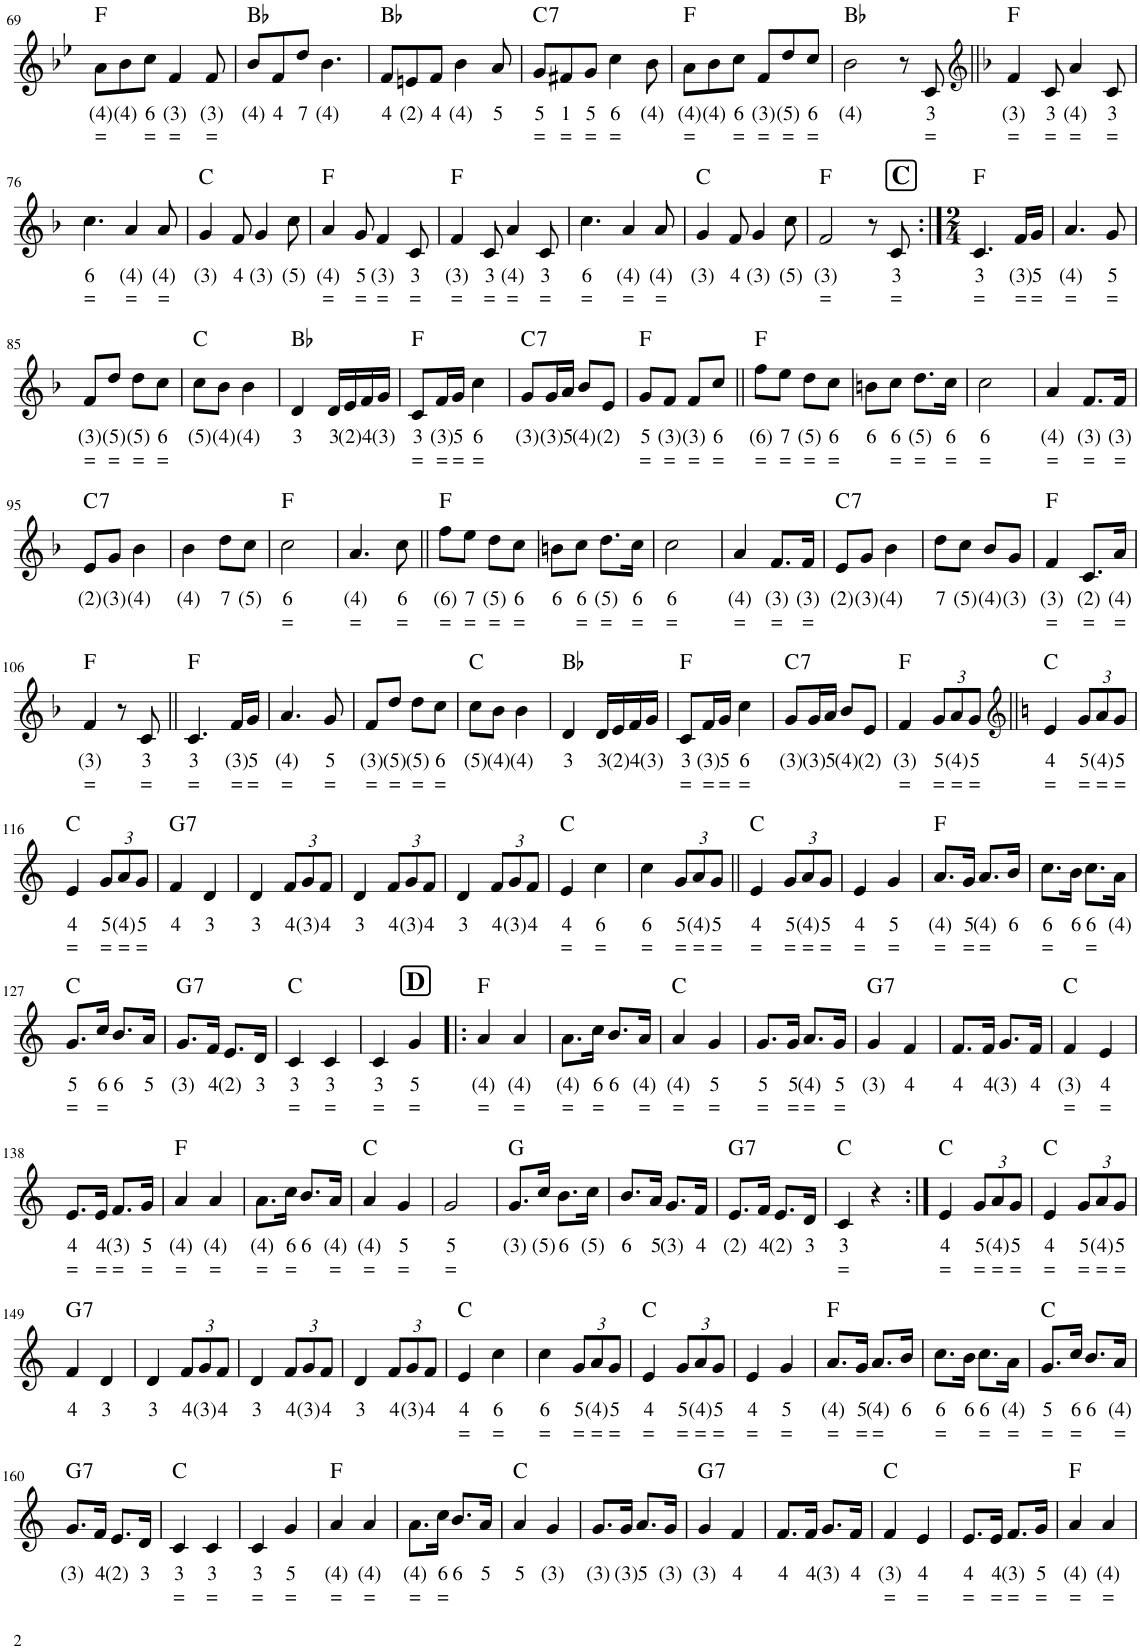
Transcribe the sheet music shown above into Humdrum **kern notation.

**kern	**text	**text	**harte
*part1	*part1	*part1	*part1
*staff1	*staff1	*staff1	*
*I"Stem	*	*	*
*I'Stm.	*	*	*
!!LO:PB:g=z
*clefG2	*	*	*
*k[b-e-]	*	*	*
*M6/8	*	*	*
=69	=69	=69	=69
!	!LO:LY:b	!LO:LY:b	!
8a\L	(4)	=	F:maj
!	!LO:LY:b	!	!
8b-\	(4)	.	.
!	!LO:LY:b	!LO:LY:b	!
8cc\J	6	=	.
!	!LO:LY:b	!LO:LY:b	!
4f/	(3)	=	.
!	!LO:LY:b	!LO:LY:b	!
8f/	(3)	=	.
=70	=70	=70	=70
!	!LO:LY:b	!	!
8b-/L	(4)	.	Bb:maj
!	!LO:LY:b	!	!
8f/	4	.	.
!	!LO:LY:b	!	!
8dd/J	7	.	.
!	!LO:LY:b	!	!
4.b-\	(4)	.	.
=71	=71	=71	=71
!	!LO:LY:b	!	!
8f/L	4	.	Bb:maj
!	!LO:LY:b	!	!
8en/	(2)	.	.
!	!LO:LY:b	!	!
8f/J	4	.	.
!	!LO:LY:b	!	!
4b-\	(4)	.	.
!	!LO:LY:b	!	!
8a/	5	.	.
=72	=72	=72	=72
!	!LO:LY:b	!LO:LY:b	!LO:H:kt=7
8g/L	5	=	C:7
!	!LO:LY:b	!LO:LY:b	!
8f#X/	1	=	.
!	!LO:LY:b	!LO:LY:b	!
8g/J	5	=	.
!	!LO:LY:b	!LO:LY:b	!
4cc\	6	=	.
!	!LO:LY:b	!	!
8b-\	(4)	.	.
=73	=73	=73	=73
!	!LO:LY:b	!LO:LY:b	!
8a\L	(4)	=	F:maj
!	!LO:LY:b	!	!
8b-\	(4)	.	.
!	!LO:LY:b	!LO:LY:b	!
8cc\J	6	=	.
!	!LO:LY:b	!LO:LY:b	!
8f/L	(3)	=	.
!	!LO:LY:b	!LO:LY:b	!
8dd/	(5)	=	.
!	!LO:LY:b	!LO:LY:b	!
8cc/J	6	=	.
=74	=74	=74	=74
!	!LO:LY:b	!	!
2b-\	(4)	.	Bb:maj
8r	.	.	.
!	!LO:LY:b	!LO:LY:b	!
8c/	3	=	.
=75||	=75||	=75||	=75||
*clefG2	*	*	*
*k[b-]	*	*	*
!	!LO:LY:b	!LO:LY:b	!
4f/	(3)	=	F:maj
!	!LO:LY:b	!LO:LY:b	!
8c/	3	=	.
!	!LO:LY:b	!LO:LY:b	!
4a/	(4)	=	.
!	!LO:LY:b	!LO:LY:b	!
8c/	3	=	.
!!LO:LB:g=z
=76	=76	=76	=76
!	!LO:LY:b	!LO:LY:b	!
4.cc\	6	=	.
!	!LO:LY:b	!LO:LY:b	!
4a/	(4)	=	.
!	!LO:LY:b	!LO:LY:b	!
8a/	(4)	=	.
=77	=77	=77	=77
!	!LO:LY:b	!	!
4g/	(3)	.	C:maj
!	!LO:LY:b	!	!
8f/	4	.	.
!	!LO:LY:b	!	!
4g/	(3)	.	.
!	!LO:LY:b	!	!
8cc\	(5)	.	.
=78	=78	=78	=78
!	!LO:LY:b	!LO:LY:b	!
4a/	(4)	=	F:maj
!	!LO:LY:b	!LO:LY:b	!
8g/	5	=	.
!	!LO:LY:b	!LO:LY:b	!
4f/	(3)	=	.
!	!LO:LY:b	!LO:LY:b	!
8c/	3	=	.
=79	=79	=79	=79
!	!LO:LY:b	!LO:LY:b	!
4f/	(3)	=	F:maj
!	!LO:LY:b	!LO:LY:b	!
8c/	3	=	.
!	!LO:LY:b	!LO:LY:b	!
4a/	(4)	=	.
!	!LO:LY:b	!LO:LY:b	!
8c/	3	=	.
=80	=80	=80	=80
!	!LO:LY:b	!LO:LY:b	!
4.cc\	6	=	.
!	!LO:LY:b	!LO:LY:b	!
4a/	(4)	=	.
!	!LO:LY:b	!LO:LY:b	!
8a/	(4)	=	.
=81	=81	=81	=81
!	!LO:LY:b	!	!
4g/	(3)	.	C:maj
!	!LO:LY:b	!	!
8f/	4	.	.
!	!LO:LY:b	!	!
4g/	(3)	.	.
!	!LO:LY:b	!	!
8cc\	(5)	.	.
=82	=82	=82	=82
!	!LO:LY:b	!LO:LY:b	!
2f/	(3)	=	F:maj
8r	.	.	.
!	!LO:LY:b	!LO:LY:b	!
8c/	3	=	.
!!LO:REH:place=s1:a:B:cj:fs=14:t=C
=83:|!	=83:|!	=83:|!	=83:|!
*M2/4	*	*	*
!	!LO:LY:b	!LO:LY:b	!
4.c/	3	=	F:maj
!	!LO:LY:b	!LO:LY:b	!
16f/LL	(3)	=	.
!	!LO:LY:b	!LO:LY:b	!
16g/JJ	5	=	.
=84	=84	=84	=84
!	!LO:LY:b	!LO:LY:b	!
4.a/	(4)	=	.
!	!LO:LY:b	!LO:LY:b	!
8g/	5	=	.
!!LO:LB:g=z
=85	=85	=85	=85
!	!LO:LY:b	!LO:LY:b	!
8f/L	(3)	=	.
!	!LO:LY:b	!LO:LY:b	!
8dd/J	(5)	=	.
!	!LO:LY:b	!LO:LY:b	!
8dd\L	(5)	=	.
!	!LO:LY:b	!LO:LY:b	!
8cc\J	6	=	.
=86	=86	=86	=86
!	!LO:LY:b	!	!
8cc\L	(5)	.	C:maj
!	!LO:LY:b	!	!
8b-\J	(4)	.	.
!	!LO:LY:b	!	!
4b-\	(4)	.	.
=87	=87	=87	=87
!	!LO:LY:b	!	!
4d/	3	.	Bb:maj
!	!LO:LY:b	!	!
16d/LL	3	.	.
!	!LO:LY:b	!	!
16e/	(2)	.	.
!	!LO:LY:b	!	!
16f/	4	.	.
!	!LO:LY:b	!	!
16g/JJ	(3)	.	.
=88	=88	=88	=88
!	!LO:LY:b	!LO:LY:b	!
8c/L	3	=	F:maj
!	!LO:LY:b	!LO:LY:b	!
16f/L	(3)	=	.
!	!LO:LY:b	!LO:LY:b	!
16g/JJ	5	=	.
!	!LO:LY:b	!LO:LY:b	!
4cc\	6	=	.
=89	=89	=89	=89
!	!LO:LY:b	!	!LO:H:kt=7
8g/L	(3)	.	C:7
!	!LO:LY:b	!	!
16g/L	(3)	.	.
!	!LO:LY:b	!	!
16a/JJ	5	.	.
!	!LO:LY:b	!	!
8b-/L	(4)	.	.
!	!LO:LY:b	!	!
8e/J	(2)	.	.
=90	=90	=90	=90
!	!LO:LY:b	!LO:LY:b	!
8g/L	5	=	F:maj
!	!LO:LY:b	!LO:LY:b	!
8f/J	(3)	=	.
!	!LO:LY:b	!LO:LY:b	!
8f/L	(3)	=	.
!	!LO:LY:b	!LO:LY:b	!
8cc/J	6	=	.
=91||	=91||	=91||	=91||
!	!LO:LY:b	!LO:LY:b	!
8ff\L	(6)	=	F:maj
!	!LO:LY:b	!LO:LY:b	!
8ee\J	7	=	.
!	!LO:LY:b	!LO:LY:b	!
8dd\L	(5)	=	.
!	!LO:LY:b	!LO:LY:b	!
8cc\J	6	=	.
=92	=92	=92	=92
!	!LO:LY:b	!	!
8bn\L	6	.	.
!	!LO:LY:b	!LO:LY:b	!
8cc\J	6	=	.
!	!LO:LY:b	!LO:LY:b	!
8.dd\L	(5)	=	.
!	!LO:LY:b	!LO:LY:b	!
16cc\Jk	6	=	.
=93	=93	=93	=93
!	!LO:LY:b	!LO:LY:b	!
2cc\	6	=	.
=94	=94	=94	=94
!	!LO:LY:b	!LO:LY:b	!
4a/	(4)	=	.
!	!LO:LY:b	!LO:LY:b	!
8.f/L	(3)	=	.
!	!LO:LY:b	!LO:LY:b	!
16f/Jk	(3)	=	.
!!LO:LB:g=z
=95	=95	=95	=95
!	!LO:LY:b	!	!LO:H:kt=7
8e/L	(2)	.	C:7
!	!LO:LY:b	!	!
8g/J	(3)	.	.
!	!LO:LY:b	!	!
4b-\	(4)	.	.
=96	=96	=96	=96
!	!LO:LY:b	!	!
4b-\	(4)	.	.
!	!LO:LY:b	!	!
8dd\L	7	.	.
!	!LO:LY:b	!	!
8cc\J	(5)	.	.
=97	=97	=97	=97
!	!LO:LY:b	!LO:LY:b	!
2cc\	6	=	F:maj
=98	=98	=98	=98
!	!LO:LY:b	!LO:LY:b	!
4.a/	(4)	=	.
!	!LO:LY:b	!LO:LY:b	!
8cc\	6	=	.
=99||	=99||	=99||	=99||
!	!LO:LY:b	!LO:LY:b	!
8ff\L	(6)	=	F:maj
!	!LO:LY:b	!LO:LY:b	!
8ee\J	7	=	.
!	!LO:LY:b	!LO:LY:b	!
8dd\L	(5)	=	.
!	!LO:LY:b	!LO:LY:b	!
8cc\J	6	=	.
=100	=100	=100	=100
!	!LO:LY:b	!	!
8bn\L	6	.	.
!	!LO:LY:b	!LO:LY:b	!
8cc\J	6	=	.
!	!LO:LY:b	!LO:LY:b	!
8.dd\L	(5)	=	.
!	!LO:LY:b	!LO:LY:b	!
16cc\Jk	6	=	.
=101	=101	=101	=101
!	!LO:LY:b	!LO:LY:b	!
2cc\	6	=	.
=102	=102	=102	=102
!	!LO:LY:b	!LO:LY:b	!
4a/	(4)	=	.
!	!LO:LY:b	!LO:LY:b	!
8.f/L	(3)	=	.
!	!LO:LY:b	!LO:LY:b	!
16f/Jk	(3)	=	.
=103	=103	=103	=103
!	!LO:LY:b	!	!LO:H:kt=7
8e/L	(2)	.	C:7
!	!LO:LY:b	!	!
8g/J	(3)	.	.
!	!LO:LY:b	!	!
4b-\	(4)	.	.
=104	=104	=104	=104
!	!LO:LY:b	!	!
8dd\L	7	.	.
!	!LO:LY:b	!	!
8cc\J	(5)	.	.
!	!LO:LY:b	!	!
8b-/L	(4)	.	.
!	!LO:LY:b	!	!
8g/J	(3)	.	.
=105	=105	=105	=105
!	!LO:LY:b	!LO:LY:b	!
4f/	(3)	=	F:maj
!	!LO:LY:b	!LO:LY:b	!
8.c/L	(2)	=	.
!	!LO:LY:b	!LO:LY:b	!
16a/Jk	(4)	=	.
!!LO:LB:g=z
=106	=106	=106	=106
!	!LO:LY:b	!LO:LY:b	!
4f/	(3)	=	F:maj
8r	.	.	.
!	!LO:LY:b	!LO:LY:b	!
8c/	3	=	.
=107||	=107||	=107||	=107||
!	!LO:LY:b	!LO:LY:b	!
4.c/	3	=	F:maj
!	!LO:LY:b	!LO:LY:b	!
16f/LL	(3)	=	.
!	!LO:LY:b	!LO:LY:b	!
16g/JJ	5	=	.
=108	=108	=108	=108
!	!LO:LY:b	!LO:LY:b	!
4.a/	(4)	=	.
!	!LO:LY:b	!LO:LY:b	!
8g/	5	=	.
=109	=109	=109	=109
!	!LO:LY:b	!LO:LY:b	!
8f/L	(3)	=	.
!	!LO:LY:b	!LO:LY:b	!
8dd/J	(5)	=	.
!	!LO:LY:b	!LO:LY:b	!
8dd\L	(5)	=	.
!	!LO:LY:b	!LO:LY:b	!
8cc\J	6	=	.
=110	=110	=110	=110
!	!LO:LY:b	!	!
8cc\L	(5)	.	C:maj
!	!LO:LY:b	!	!
8b-\J	(4)	.	.
!	!LO:LY:b	!	!
4b-\	(4)	.	.
=111	=111	=111	=111
!	!LO:LY:b	!	!
4d/	3	.	Bb:maj
!	!LO:LY:b	!	!
16d/LL	3	.	.
!	!LO:LY:b	!	!
16e/	(2)	.	.
!	!LO:LY:b	!	!
16f/	4	.	.
!	!LO:LY:b	!	!
16g/JJ	(3)	.	.
=112	=112	=112	=112
!	!LO:LY:b	!LO:LY:b	!
8c/L	3	=	F:maj
!	!LO:LY:b	!LO:LY:b	!
16f/L	(3)	=	.
!	!LO:LY:b	!LO:LY:b	!
16g/JJ	5	=	.
!	!LO:LY:b	!LO:LY:b	!
4cc\	6	=	.
=113	=113	=113	=113
!	!LO:LY:b	!	!LO:H:kt=7
8g/L	(3)	.	C:7
!	!LO:LY:b	!	!
16g/L	(3)	.	.
!	!LO:LY:b	!	!
16a/JJ	5	.	.
!	!LO:LY:b	!	!
8b-/L	(4)	.	.
!	!LO:LY:b	!	!
8e/J	(2)	.	.
=114	=114	=114	=114
!	!LO:LY:b	!LO:LY:b	!
4f/	(3)	=	F:maj
*Xbrackettup	*	*	*
!	!LO:LY:b	!LO:LY:b	!
12g/L	5	=	.
!	!LO:LY:b	!LO:LY:b	!
12a/	(4)	=	.
!	!LO:LY:b	!LO:LY:b	!
12g/J	5	=	.
=115||	=115||	=115||	=115||
*clefG2	*	*	*
*k[]	*	*	*
!	!LO:LY:b	!LO:LY:b	!
4e/	4	=	C:maj
!	!LO:LY:b	!LO:LY:b	!
12g/L	5	=	.
!	!LO:LY:b	!LO:LY:b	!
12a/	(4)	=	.
!	!LO:LY:b	!LO:LY:b	!
12g/J	5	=	.
!!LO:LB:g=z
=116	=116	=116	=116
!	!LO:LY:b	!LO:LY:b	!
4e/	4	=	C:maj
!	!LO:LY:b	!LO:LY:b	!
12g/L	5	=	.
!	!LO:LY:b	!LO:LY:b	!
12a/	(4)	=	.
!	!LO:LY:b	!LO:LY:b	!
12g/J	5	=	.
=117	=117	=117	=117
!	!LO:LY:b	!	!LO:H:kt=7
4f/	4	.	G:7
!	!LO:LY:b	!	!
4d/	3	.	.
=118	=118	=118	=118
!	!LO:LY:b	!	!
4d/	3	.	.
!	!LO:LY:b	!	!
12f/L	4	.	.
!	!LO:LY:b	!	!
12g/	(3)	.	.
!	!LO:LY:b	!	!
12f/J	4	.	.
=119	=119	=119	=119
!	!LO:LY:b	!	!
4d/	3	.	.
!	!LO:LY:b	!	!
12f/L	4	.	.
!	!LO:LY:b	!	!
12g/	(3)	.	.
!	!LO:LY:b	!	!
12f/J	4	.	.
=120	=120	=120	=120
!	!LO:LY:b	!	!
4d/	3	.	.
!	!LO:LY:b	!	!
12f/L	4	.	.
!	!LO:LY:b	!	!
12g/	(3)	.	.
!	!LO:LY:b	!	!
12f/J	4	.	.
=121	=121	=121	=121
!	!LO:LY:b	!LO:LY:b	!
4e/	4	=	C:maj
!	!LO:LY:b	!LO:LY:b	!
4cc\	6	=	.
=122	=122	=122	=122
!	!LO:LY:b	!LO:LY:b	!
4cc\	6	=	.
!	!LO:LY:b	!LO:LY:b	!
12g/L	5	=	.
!	!LO:LY:b	!LO:LY:b	!
12a/	(4)	=	.
!	!LO:LY:b	!LO:LY:b	!
12g/J	5	=	.
=123||	=123||	=123||	=123||
*k[]	*	*	*
!	!LO:LY:b	!LO:LY:b	!
4e/	4	=	C:maj
!	!LO:LY:b	!LO:LY:b	!
12g/L	5	=	.
!	!LO:LY:b	!LO:LY:b	!
12a/	(4)	=	.
!	!LO:LY:b	!LO:LY:b	!
12g/J	5	=	.
=124	=124	=124	=124
!	!LO:LY:b	!LO:LY:b	!
4e/	4	=	.
!	!LO:LY:b	!LO:LY:b	!
4g/	5	=	.
=125	=125	=125	=125
!	!LO:LY:b	!LO:LY:b	!
8.a/L	(4)	=	F:maj
!	!LO:LY:b	!LO:LY:b	!
16g/Jk	5	=	.
!	!LO:LY:b	!LO:LY:b	!
8.a/L	(4)	=	.
!	!LO:LY:b	!	!
16b/Jk	6	.	.
=126	=126	=126	=126
!	!LO:LY:b	!LO:LY:b	!
8.cc\L	6	=	.
!	!LO:LY:b	!	!
16b\Jk	6	.	.
!	!LO:LY:b	!LO:LY:b	!
8.cc\L	6	=	.
!	!LO:LY:b	!	!
16a\Jk	(4)	.	.
!!LO:LB:g=z
=127	=127	=127	=127
!	!LO:LY:b	!LO:LY:b	!
8.g/L	5	=	C:maj
!	!LO:LY:b	!LO:LY:b	!
16cc/Jk	6	=	.
!	!LO:LY:b	!	!
8.b/L	6	.	.
!	!LO:LY:b	!	!
16a/Jk	5	.	.
=128	=128	=128	=128
!	!LO:LY:b	!	!LO:H:kt=7
8.g/L	(3)	.	G:7
!	!LO:LY:b	!	!
16f/Jk	4	.	.
!	!LO:LY:b	!	!
8.e/L	(2)	.	.
!	!LO:LY:b	!	!
16d/Jk	3	.	.
=129	=129	=129	=129
!	!LO:LY:b	!LO:LY:b	!
4c/	3	=	C:maj
!	!LO:LY:b	!LO:LY:b	!
4c/	3	=	.
=130	=130	=130	=130
!	!LO:LY:b	!LO:LY:b	!
4c/	3	=	.
!	!LO:LY:b	!LO:LY:b	!
4g/	5	=	.
!!LO:REH:place=s1:a:B:cj:fs=14:t=D
=131!|:	=131!|:	=131!|:	=131!|:
!	!LO:LY:b	!LO:LY:b	!
4a/	(4)	=	F:maj
!	!LO:LY:b	!LO:LY:b	!
4a/	(4)	=	.
=132	=132	=132	=132
!	!LO:LY:b	!LO:LY:b	!
8.a\L	(4)	=	.
!	!LO:LY:b	!LO:LY:b	!
16cc\Jk	6	=	.
!	!LO:LY:b	!	!
8.b/L	6	.	.
!	!LO:LY:b	!LO:LY:b	!
16a/Jk	(4)	=	.
=133	=133	=133	=133
!	!LO:LY:b	!LO:LY:b	!
4a/	(4)	=	C:maj
!	!LO:LY:b	!LO:LY:b	!
4g/	5	=	.
=134	=134	=134	=134
!	!LO:LY:b	!LO:LY:b	!
8.g/L	5	=	.
!	!LO:LY:b	!LO:LY:b	!
16g/Jk	5	=	.
!	!LO:LY:b	!LO:LY:b	!
8.a/L	(4)	=	.
!	!LO:LY:b	!LO:LY:b	!
16g/Jk	5	=	.
=135	=135	=135	=135
!	!LO:LY:b	!	!LO:H:kt=7
4g/	(3)	.	G:7
!	!LO:LY:b	!	!
4f/	4	.	.
=136	=136	=136	=136
!	!LO:LY:b	!	!
8.f/L	4	.	.
!	!LO:LY:b	!	!
16f/Jk	4	.	.
!	!LO:LY:b	!	!
8.g/L	(3)	.	.
!	!LO:LY:b	!	!
16f/Jk	4	.	.
=137	=137	=137	=137
!	!LO:LY:b	!LO:LY:b	!
4f/	(3)	=	C:maj
!	!LO:LY:b	!LO:LY:b	!
4e/	4	=	.
!!LO:LB:g=z
=138	=138	=138	=138
!	!LO:LY:b	!LO:LY:b	!
8.e/L	4	=	.
!	!LO:LY:b	!LO:LY:b	!
16e/Jk	4	=	.
!	!LO:LY:b	!LO:LY:b	!
8.f/L	(3)	=	.
!	!LO:LY:b	!LO:LY:b	!
16g/Jk	5	=	.
=139	=139	=139	=139
!	!LO:LY:b	!LO:LY:b	!
4a/	(4)	=	F:maj
!	!LO:LY:b	!LO:LY:b	!
4a/	(4)	=	.
=140	=140	=140	=140
!	!LO:LY:b	!LO:LY:b	!
8.a\L	(4)	=	.
!	!LO:LY:b	!LO:LY:b	!
16cc\Jk	6	=	.
!	!LO:LY:b	!	!
8.b/L	6	.	.
!	!LO:LY:b	!LO:LY:b	!
16a/Jk	(4)	=	.
=141	=141	=141	=141
!	!LO:LY:b	!LO:LY:b	!
4a/	(4)	=	C:maj
!	!LO:LY:b	!LO:LY:b	!
4g/	5	=	.
=142	=142	=142	=142
!	!LO:LY:b	!LO:LY:b	!
2g/	5	=	.
=143	=143	=143	=143
!	!LO:LY:b	!	!
8.g/L	(3)	.	G:maj
!	!LO:LY:b	!	!
16cc/Jk	(5)	.	.
!	!LO:LY:b	!	!
8.b\L	6	.	.
!	!LO:LY:b	!	!
16cc\Jk	(5)	.	.
=144	=144	=144	=144
!	!LO:LY:b	!	!
8.b/L	6	.	.
!	!LO:LY:b	!	!
16a/Jk	5	.	.
!	!LO:LY:b	!	!
8.g/L	(3)	.	.
!	!LO:LY:b	!	!
16f/Jk	4	.	.
=145	=145	=145	=145
!	!LO:LY:b	!	!LO:H:kt=7
8.e/L	(2)	.	G:7
!	!LO:LY:b	!	!
16f/Jk	4	.	.
!	!LO:LY:b	!	!
8.e/L	(2)	.	.
!	!LO:LY:b	!	!
16d/Jk	3	.	.
=146	=146	=146	=146
!	!LO:LY:b	!LO:LY:b	!
4c/	3	=	C:maj
4r	.	.	.
=147:|!	=147:|!	=147:|!	=147:|!
!	!LO:LY:b	!LO:LY:b	!
4e/	4	=	C:maj
!	!LO:LY:b	!LO:LY:b	!
12g/L	5	=	.
!	!LO:LY:b	!LO:LY:b	!
12a/	(4)	=	.
!	!LO:LY:b	!LO:LY:b	!
12g/J	5	=	.
=148	=148	=148	=148
!	!LO:LY:b	!LO:LY:b	!
4e/	4	=	C:maj
!	!LO:LY:b	!LO:LY:b	!
12g/L	5	=	.
!	!LO:LY:b	!LO:LY:b	!
12a/	(4)	=	.
!	!LO:LY:b	!LO:LY:b	!
12g/J	5	=	.
!!LO:LB:g=z
=149	=149	=149	=149
!	!LO:LY:b	!	!LO:H:kt=7
4f/	4	.	G:7
!	!LO:LY:b	!	!
4d/	3	.	.
=150	=150	=150	=150
!	!LO:LY:b	!	!
4d/	3	.	.
!	!LO:LY:b	!	!
12f/L	4	.	.
!	!LO:LY:b	!	!
12g/	(3)	.	.
!	!LO:LY:b	!	!
12f/J	4	.	.
=151	=151	=151	=151
!	!LO:LY:b	!	!
4d/	3	.	.
!	!LO:LY:b	!	!
12f/L	4	.	.
!	!LO:LY:b	!	!
12g/	(3)	.	.
!	!LO:LY:b	!	!
12f/J	4	.	.
=152	=152	=152	=152
!	!LO:LY:b	!	!
4d/	3	.	.
!	!LO:LY:b	!	!
12f/L	4	.	.
!	!LO:LY:b	!	!
12g/	(3)	.	.
!	!LO:LY:b	!	!
12f/J	4	.	.
=153	=153	=153	=153
!	!LO:LY:b	!LO:LY:b	!
4e/	4	=	C:maj
!	!LO:LY:b	!LO:LY:b	!
4cc\	6	=	.
=154	=154	=154	=154
!	!LO:LY:b	!LO:LY:b	!
4cc\	6	=	.
!	!LO:LY:b	!LO:LY:b	!
12g/L	5	=	.
!	!LO:LY:b	!LO:LY:b	!
12a/	(4)	=	.
!	!LO:LY:b	!LO:LY:b	!
12g/J	5	=	.
=155	=155	=155	=155
!	!LO:LY:b	!LO:LY:b	!
4e/	4	=	C:maj
!	!LO:LY:b	!LO:LY:b	!
12g/L	5	=	.
!	!LO:LY:b	!LO:LY:b	!
12a/	(4)	=	.
!	!LO:LY:b	!LO:LY:b	!
12g/J	5	=	.
=156	=156	=156	=156
!	!LO:LY:b	!LO:LY:b	!
4e/	4	=	.
!	!LO:LY:b	!LO:LY:b	!
4g/	5	=	.
=157	=157	=157	=157
!	!LO:LY:b	!LO:LY:b	!
8.a/L	(4)	=	F:maj
!	!LO:LY:b	!LO:LY:b	!
16g/Jk	5	=	.
!	!LO:LY:b	!LO:LY:b	!
8.a/L	(4)	=	.
!	!LO:LY:b	!	!
16b/Jk	6	.	.
=158	=158	=158	=158
!	!LO:LY:b	!LO:LY:b	!
8.cc\L	6	=	.
!	!LO:LY:b	!	!
16b\Jk	6	.	.
!	!LO:LY:b	!LO:LY:b	!
8.cc\L	6	=	.
!	!LO:LY:b	!LO:LY:b	!
16a\Jk	(4)	=	.
=159	=159	=159	=159
!	!LO:LY:b	!LO:LY:b	!
8.g/L	5	=	C:maj
!	!LO:LY:b	!LO:LY:b	!
16cc/Jk	6	=	.
!	!LO:LY:b	!	!
8.b/L	6	.	.
!	!LO:LY:b	!LO:LY:b	!
16a/Jk	(4)	=	.
!!LO:LB:g=z
=160	=160	=160	=160
!	!LO:LY:b	!	!LO:H:kt=7
8.g/L	(3)	.	G:7
!	!LO:LY:b	!	!
16f/Jk	4	.	.
!	!LO:LY:b	!	!
8.e/L	(2)	.	.
!	!LO:LY:b	!	!
16d/Jk	3	.	.
=161	=161	=161	=161
!	!LO:LY:b	!LO:LY:b	!
4c/	3	=	C:maj
!	!LO:LY:b	!LO:LY:b	!
4c/	3	=	.
=162	=162	=162	=162
!	!LO:LY:b	!LO:LY:b	!
4c/	3	=	.
!	!LO:LY:b	!LO:LY:b	!
4g/	5	=	.
=163	=163	=163	=163
!	!LO:LY:b	!LO:LY:b	!
4a/	(4)	=	F:maj
!	!LO:LY:b	!LO:LY:b	!
4a/	(4)	=	.
=164	=164	=164	=164
!	!LO:LY:b	!LO:LY:b	!
8.a\L	(4)	=	.
!	!LO:LY:b	!LO:LY:b	!
16cc\Jk	6	=	.
!	!LO:LY:b	!	!
8.b/L	6	.	.
!	!LO:LY:b	!	!
16a/Jk	5	.	.
=165	=165	=165	=165
!	!LO:LY:b	!	!
4a/	5	.	C:maj
!	!LO:LY:b	!	!
4g/	(3)	.	.
=166	=166	=166	=166
!	!LO:LY:b	!	!
8.g/L	(3)	.	.
!	!LO:LY:b	!	!
16g/Jk	(3)	.	.
!	!LO:LY:b	!	!
8.a/L	5	.	.
!	!LO:LY:b	!	!
16g/Jk	(3)	.	.
=167	=167	=167	=167
!	!LO:LY:b	!	!LO:H:kt=7
4g/	(3)	.	G:7
!	!LO:LY:b	!	!
4f/	4	.	.
=168	=168	=168	=168
!	!LO:LY:b	!	!
8.f/L	4	.	.
!	!LO:LY:b	!	!
16f/Jk	4	.	.
!	!LO:LY:b	!	!
8.g/L	(3)	.	.
!	!LO:LY:b	!	!
16f/Jk	4	.	.
=169	=169	=169	=169
!	!LO:LY:b	!LO:LY:b	!
4f/	(3)	=	C:maj
!	!LO:LY:b	!LO:LY:b	!
4e/	4	=	.
=170	=170	=170	=170
!	!LO:LY:b	!LO:LY:b	!
8.e/L	4	=	.
!	!LO:LY:b	!LO:LY:b	!
16e/Jk	4	=	.
!	!LO:LY:b	!LO:LY:b	!
8.f/L	(3)	=	.
!	!LO:LY:b	!LO:LY:b	!
16g/Jk	5	=	.
=171	=171	=171	=171
!	!LO:LY:b	!LO:LY:b	!
4a/	(4)	=	F:maj
!	!LO:LY:b	!LO:LY:b	!
4a/	(4)	=	.
=	=	=	=
*-	*-	*-	*-
